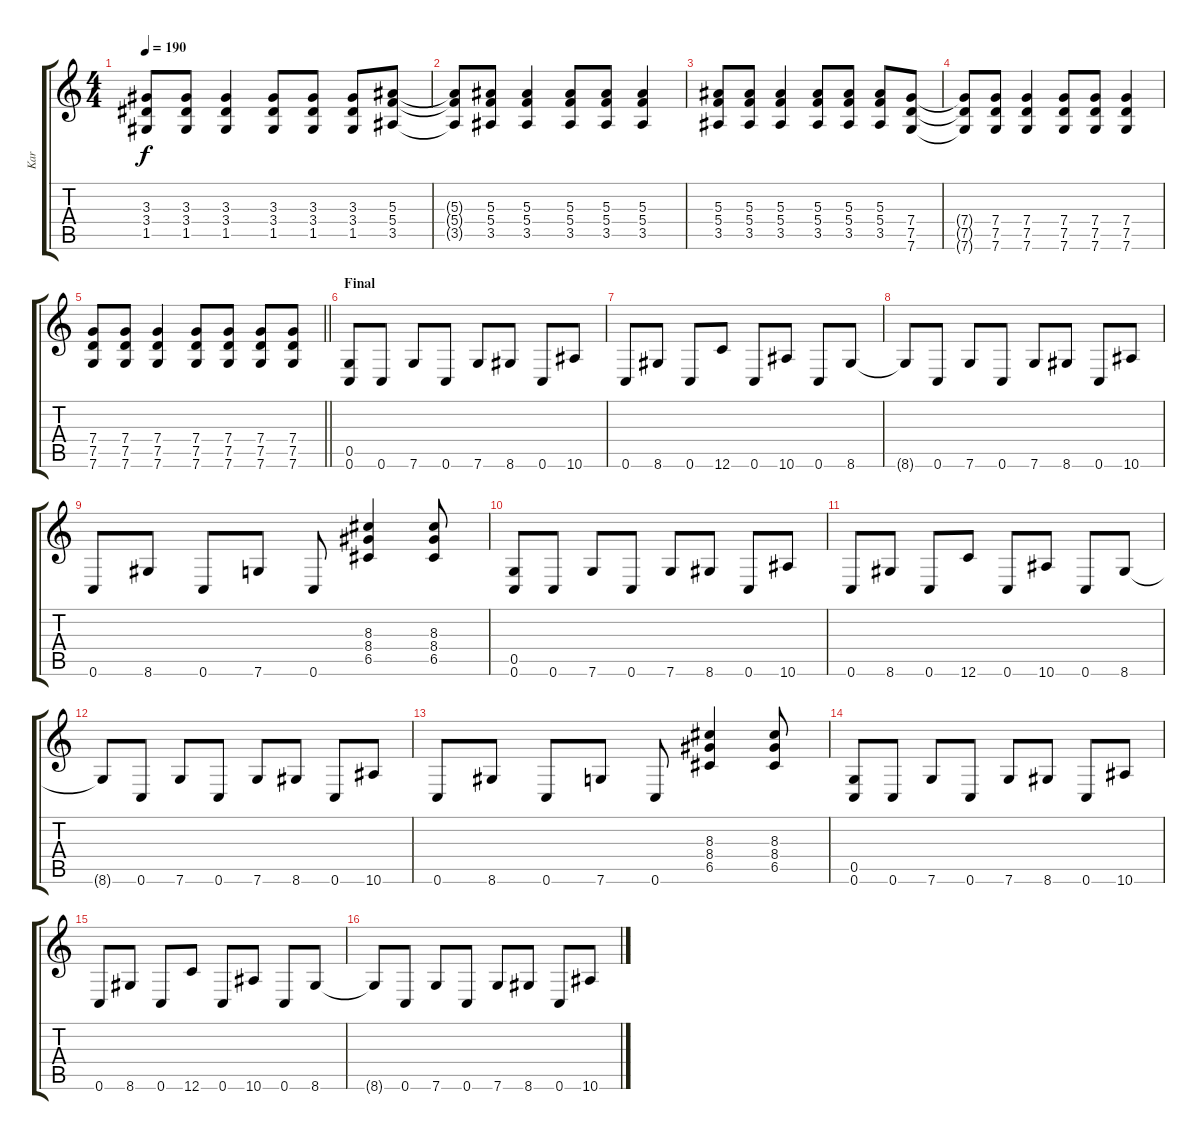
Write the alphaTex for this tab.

\track ("Kar" "Kar") {instrument distortionguitar}
\staff {score tabs}
\tuning (D4 A3 F3 C3 G2 C2) {hide}
\ts (4 4)
\tempo 190
\clef g2
\ks c
(3.3 3.4 1.5).8{dy f} (3.3 3.4 1.5).8 (3.3 3.4 1.5).4 (3.3 3.4 1.5).8 (3.3 3.4 1.5).8 (3.3 3.4 1.5).8 (5.3 5.4 3.5).8 |
(5.3{t} 5.4{t} 3.5{t}).8 (5.3 5.4 3.5).8 (5.3 5.4 3.5).4 (5.3 5.4 3.5).8 (5.3 5.4 3.5).8 (5.3 5.4 3.5).4 |
(5.3 5.4 3.5).8 (5.3 5.4 3.5).8 (5.3 5.4 3.5).4 (5.3 5.4 3.5).8 (5.3 5.4 3.5).8 (5.3 5.4 3.5).8 (7.4 7.5 7.6).8 |
(7.4{t} 7.5{t} 7.6{t}).8 (7.4 7.5 7.6).8 (7.4 7.5 7.6).4 (7.4 7.5 7.6).8 (7.4 7.5 7.6).8 (7.4 7.5 7.6).4 |
\barLineRight lightlight
(7.4 7.5 7.6).8 (7.4 7.5 7.6).8 (7.4 7.5 7.6).4 (7.4 7.5 7.6).8 (7.4 7.5 7.6).8 (7.4 7.5 7.6).8 (7.4 7.5 7.6).8 |
\section ("" "Final")
(0.5 0.6).8 0.6.8 7.6.8 0.6.8 7.6.8 8.6.8 0.6.8 10.6.8 |
0.6.8 8.6.8 0.6.8 12.6.8 0.6.8 10.6.8 0.6.8 8.6.8 |
8.6{t}.8 0.6.8 7.6.8 0.6.8 7.6.8 8.6.8 0.6.8 10.6.8 |
0.6.8 8.6.8 0.6.8 7.6.8 0.6.8 (8.3 8.4 6.5).4 (8.3 8.4 6.5).8 |
(0.5 0.6).8 0.6.8 7.6.8 0.6.8 7.6.8 8.6.8 0.6.8 10.6.8 |
0.6.8 8.6.8 0.6.8 12.6.8 0.6.8 10.6.8 0.6.8 8.6.8 |
8.6{t}.8 0.6.8 7.6.8 0.6.8 7.6.8 8.6.8 0.6.8 10.6.8 |
0.6.8 8.6.8 0.6.8 7.6.8 0.6.8 (8.3 8.4 6.5).4 (8.3 8.4 6.5).8 |
(0.5 0.6).8 0.6.8 7.6.8 0.6.8 7.6.8 8.6.8 0.6.8 10.6.8 |
0.6.8 8.6.8 0.6.8 12.6.8 0.6.8 10.6.8 0.6.8 8.6.8 |
8.6{t}.8 0.6.8 7.6.8 0.6.8 7.6.8 8.6.8 0.6.8 10.6.8
